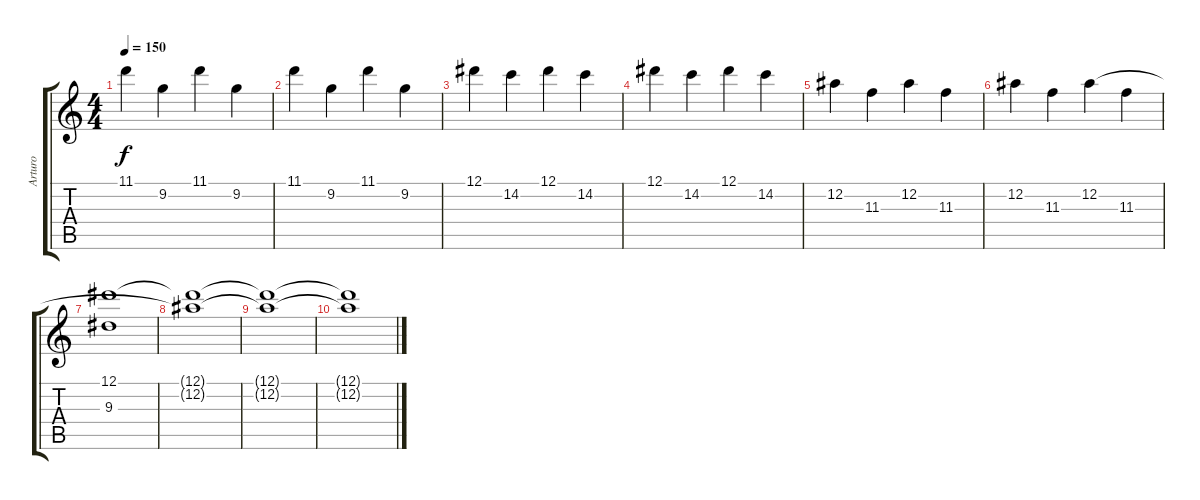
\track ("Arturo" "Arturo") {instrument overdrivenguitar}
\staff {score tabs}
\tuning (Eb4 Bb3 Gb3 Db3 Ab2 Eb2) {hide}
\ts (4 4)
\tempo 150
\clef g2
\ks c
11.1.4{dy f} 9.2.4 11.1.4 9.2.4 |
11.1.4 9.2.4 11.1.4 9.2.4 |
12.1.4 14.2.4 12.1.4 14.2.4 |
12.1.4 14.2.4 12.1.4 14.2.4 |
12.2.4 11.3.4 12.2.4 11.3.4 |
12.2.4 11.3.4 12.2.4 11.3.4 |
(12.1 9.3).1 |
(12.1{t} 12.2{t}).1 |
(12.1{t} 12.2{t}).1 |
(12.1{t} 12.2{t}).1
